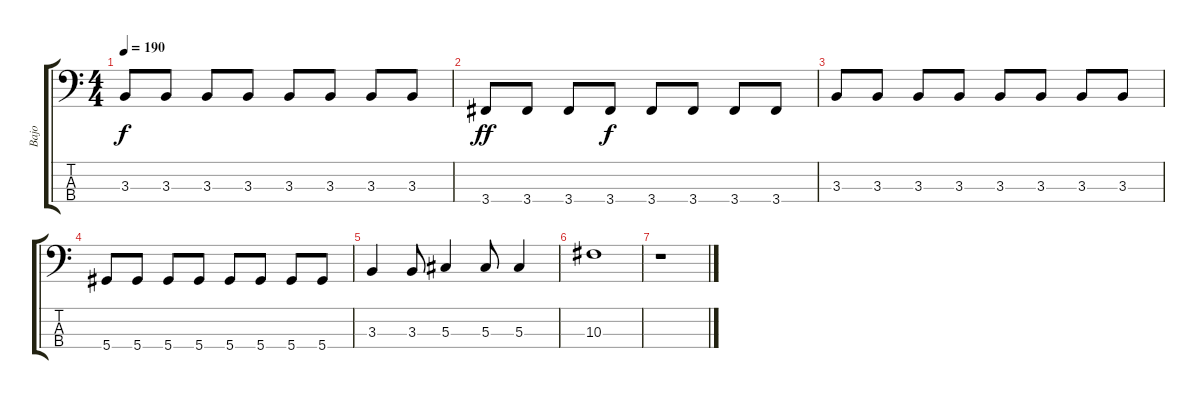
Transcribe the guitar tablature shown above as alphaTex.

\track ("Bajo" "Bajo") {instrument electricbasspick}
\staff {score tabs}
\tuning (Gb2 Db2 Ab1 Eb1) {hide}
\ts (4 4)
\tempo 190
\clef f4
\ks c
3.3.8{dy f} 3.3.8 3.3.8 3.3.8 3.3.8 3.3.8 3.3.8 3.3.8 |
3.4.8{dy ff} 3.4.8 3.4.8 3.4.8{dy f} 3.4.8 3.4.8 3.4.8 3.4.8 |
3.3.8 3.3.8 3.3.8 3.3.8 3.3.8 3.3.8 3.3.8 3.3.8 |
5.4.8 5.4.8 5.4.8 5.4.8 5.4.8 5.4.8 5.4.8 5.4.8 |
3.3.4 3.3.8 5.3.4 5.3.8 5.3.4 |
10.3.1 |
r.1
